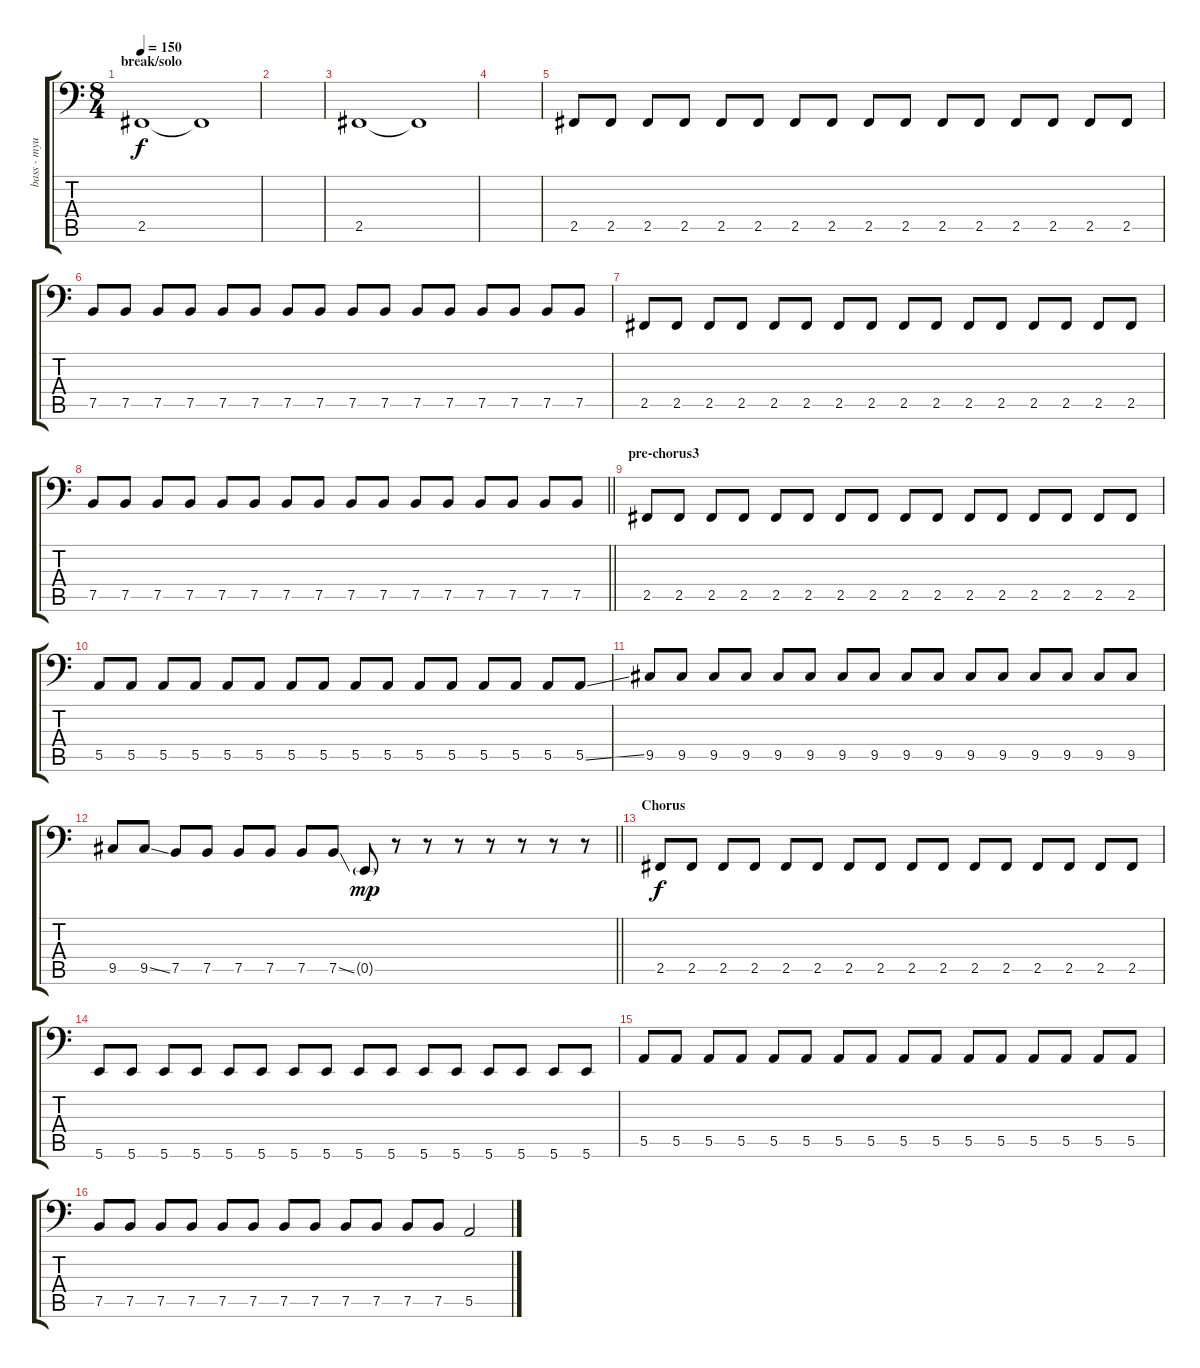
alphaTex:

\track ("bass - myung" "bass - myu") {instrument electricbassfinger}
\staff {score tabs}
\tuning (C3 G2 D2 A1 E1 B0) {hide}
\ts (8 4)
\section ("" "break/solo")
\tempo 150
\clef f4
\ks c
2.5.1{dy f} 2.5{t}.1 |
|
2.5.1 2.5{t}.1 |
|
2.5.8 2.5.8 2.5.8 2.5.8 2.5.8 2.5.8 2.5.8 2.5.8 2.5.8 2.5.8 2.5.8 2.5.8 2.5.8 2.5.8 2.5.8 2.5.8 |
7.5.8 7.5.8 7.5.8 7.5.8 7.5.8 7.5.8 7.5.8 7.5.8 7.5.8 7.5.8 7.5.8 7.5.8 7.5.8 7.5.8 7.5.8 7.5.8 |
2.5.8 2.5.8 2.5.8 2.5.8 2.5.8 2.5.8 2.5.8 2.5.8 2.5.8 2.5.8 2.5.8 2.5.8 2.5.8 2.5.8 2.5.8 2.5.8 |
\barLineRight lightlight
7.5.8 7.5.8 7.5.8 7.5.8 7.5.8 7.5.8 7.5.8 7.5.8 7.5.8 7.5.8 7.5.8 7.5.8 7.5.8 7.5.8 7.5.8 7.5.8 |
\section ("" "pre-chorus3")
2.5.8 2.5.8 2.5.8 2.5.8 2.5.8 2.5.8 2.5.8 2.5.8 2.5.8 2.5.8 2.5.8 2.5.8 2.5.8 2.5.8 2.5.8 2.5.8 |
5.5.8 5.5.8 5.5.8 5.5.8 5.5.8 5.5.8 5.5.8 5.5.8 5.5.8 5.5.8 5.5.8 5.5.8 5.5.8 5.5.8 5.5.8 5.5{ss}.8 |
9.5.8 9.5.8 9.5.8 9.5.8 9.5.8 9.5.8 9.5.8 9.5.8 9.5.8 9.5.8 9.5.8 9.5.8 9.5.8 9.5.8 9.5.8 9.5.8 |
\barLineRight lightlight
9.5.8 9.5{ss}.8 7.5.8 7.5.8 7.5.8 7.5.8 7.5.8 7.5{ss}.8 0.5{g}.8{dy mp} r.8 r.8 r.8 r.8 r.8 r.8 r.8 |
\section ("" "Chorus")
2.5.8{dy f} 2.5.8 2.5.8 2.5.8 2.5.8 2.5.8 2.5.8 2.5.8 2.5.8 2.5.8 2.5.8 2.5.8 2.5.8 2.5.8 2.5.8 2.5.8 |
5.6.8 5.6.8 5.6.8 5.6.8 5.6.8 5.6.8 5.6.8 5.6.8 5.6.8 5.6.8 5.6.8 5.6.8 5.6.8 5.6.8 5.6.8 5.6.8 |
5.5.8 5.5.8 5.5.8 5.5.8 5.5.8 5.5.8 5.5.8 5.5.8 5.5.8 5.5.8 5.5.8 5.5.8 5.5.8 5.5.8 5.5.8 5.5.8 |
7.5.8 7.5.8 7.5.8 7.5.8 7.5.8 7.5.8 7.5.8 7.5.8 7.5.8 7.5.8 7.5.8 7.5.8 5.5.2
